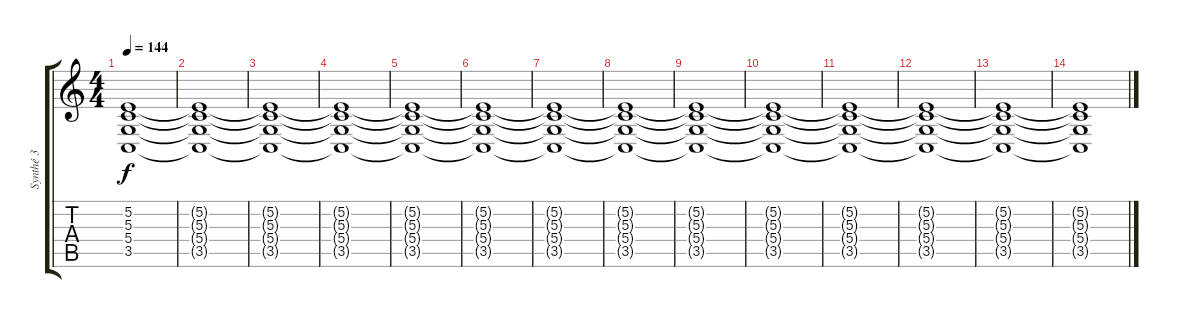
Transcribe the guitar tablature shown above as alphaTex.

\track ("Synthé 3" "Synthé 3") {instrument lead8bassandlead}
\staff {score tabs}
\tuning (E4 B3 G3 D3 A2 E2) {hide}
\ts (4 4)
\tempo 144
\clef g2
\ks c
(5.2{t} 5.3{t} 5.4{t} 3.5{t}).1{dy f} |
(5.2{t} 5.3{t} 5.4{t} 3.5{t}).1 |
(5.2{t} 5.3{t} 5.4{t} 3.5{t}).1 |
(5.2{t} 5.3{t} 5.4{t} 3.5{t}).1 |
(5.2{t} 5.3{t} 5.4{t} 3.5{t}).1 |
(5.2{t} 5.3{t} 5.4{t} 3.5{t}).1 |
(5.2{t} 5.3{t} 5.4{t} 3.5{t}).1 |
(5.2{t} 5.3{t} 5.4{t} 3.5{t}).1 |
(5.2{t} 5.3{t} 5.4{t} 3.5{t}).1 |
(5.2{t} 5.3{t} 5.4{t} 3.5{t}).1 |
(5.2{t} 5.3{t} 5.4{t} 3.5{t}).1 |
(5.2{t} 5.3{t} 5.4{t} 3.5{t}).1 |
(5.2{t} 5.3{t} 5.4{t} 3.5{t}).1 |
(5.2{t} 5.3{t} 5.4{t} 3.5{t}).1
